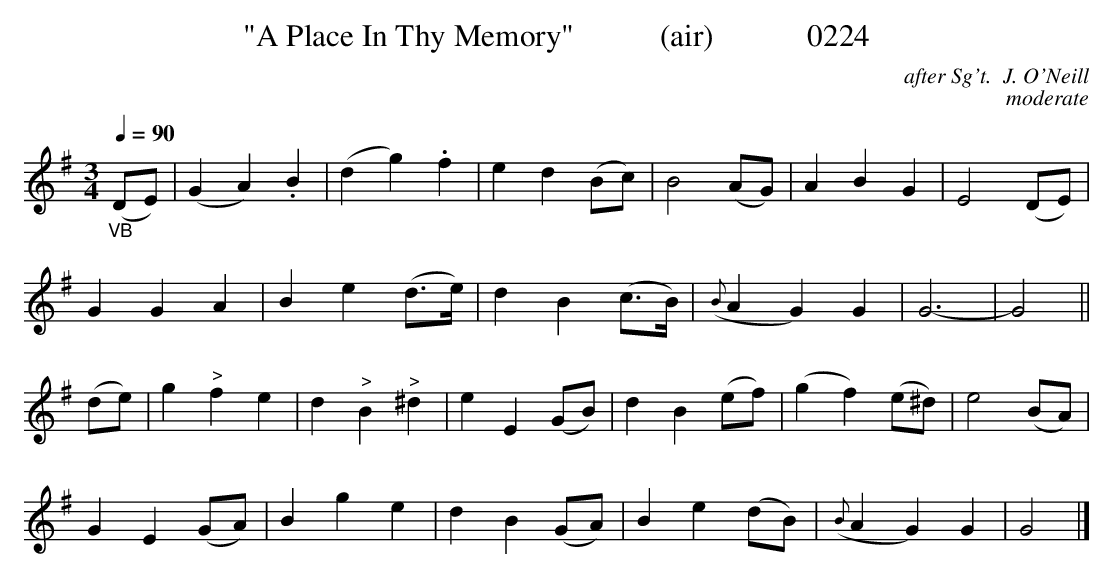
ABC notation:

X:1
T:"A Place In Thy Memory"           (air)            0224
C:after Sg't.  J. O'Neill
C:moderate
Q:1/4=90
M:3/4
L:1/8
K:G
"_VB"(DE)|(G2A2).B2|(d2g2).f2|e2d2(Bc)|B4(AG)|A2B2G2|E4(DE)|
G2G2A2|B2e2(d3/2e/2)|d2B2(c3/2B/2)|({B}A2G2)G2|G6-|G4||
(de)|g2"^>"f2e2|d2"^>"B2"^>"^d2|e2E2(GB)|d2B2(ef)|(g2f2)(e^d)|e4(BA)|
G2E2(GA)|B2g2e2|d2B2(GA)|B2e2(dB)|({B}A2G2)G2|G4|]
